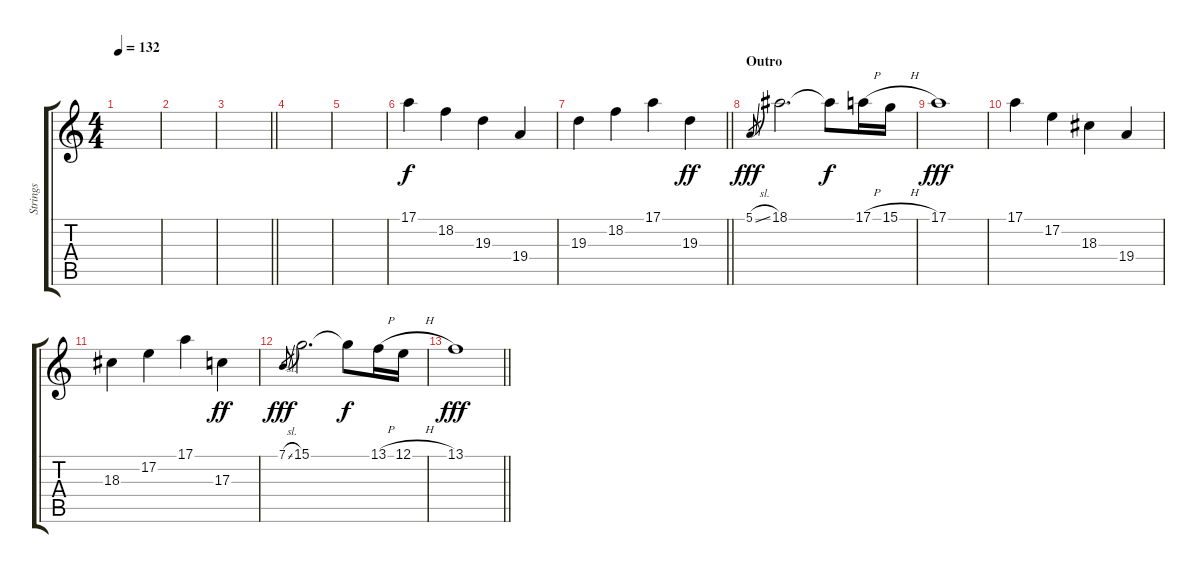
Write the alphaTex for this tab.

\track ("Strings" "Strings") {instrument stringensemble1}
\staff {score tabs}
\tuning (E4 B3 G3 D3 A2 E2) {hide}
\ts (4 4)
\tempo 132
\clef g2
\ks c
|
|
\barLineRight lightlight
|
|
|
17.1.4 18.2.4 19.3.4 19.4.4 |
\barLineRight lightlight
19.3.4 18.2.4 17.1.4 19.3.4{dy ff} |
\section ("" "Outro")
5.1{sl}.8{gr dy fff} 18.1.2{d} 18.1{t}.8{dy f} 17.1{h}.16 15.1{h}.16 |
17.1.1{dy fff} |
17.1.4 17.2.4 18.3.4 19.4.4 |
18.3.4 17.2.4 17.1.4 17.3.4{dy ff} |
7.1{sl}.8{gr dy fff} 15.1.2{d} 15.1{t}.8{dy f} 13.1{h}.16 12.1{h}.16 |
\barLineRight lightlight
13.1.1{dy fff}
